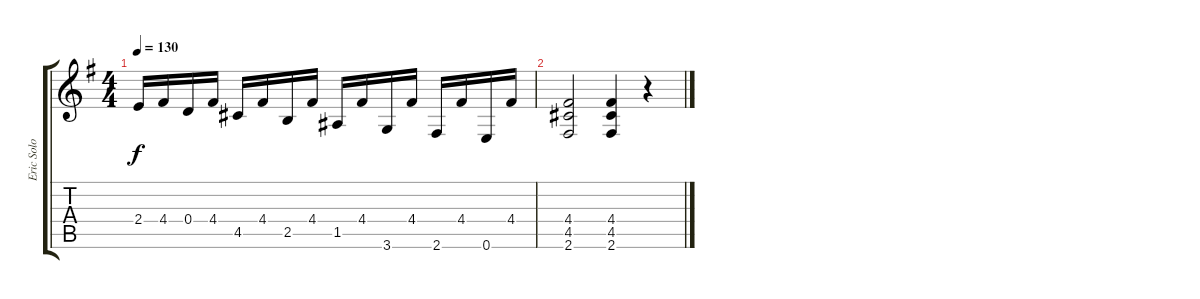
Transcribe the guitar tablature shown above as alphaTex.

\track ("Eric Solo Gtr." "Eric Solo ") {instrument distortionguitar}
\staff {score tabs}
\tuning (E4 B3 G3 D3 A2 E2) {hide}
\ts (4 4)
\tempo 130
\clef g2
\ks g
2.4.16{dy f} 4.4.16 0.4.16 4.4.16 4.5.16 4.4.16 2.5.16 4.4.16 1.5.16 4.4.16 3.6.16 4.4.16 2.6.16 4.4.16 0.6.16 4.4.16 |
(4.4 4.5 2.6).2 (4.4 4.5 2.6).4 r.4
